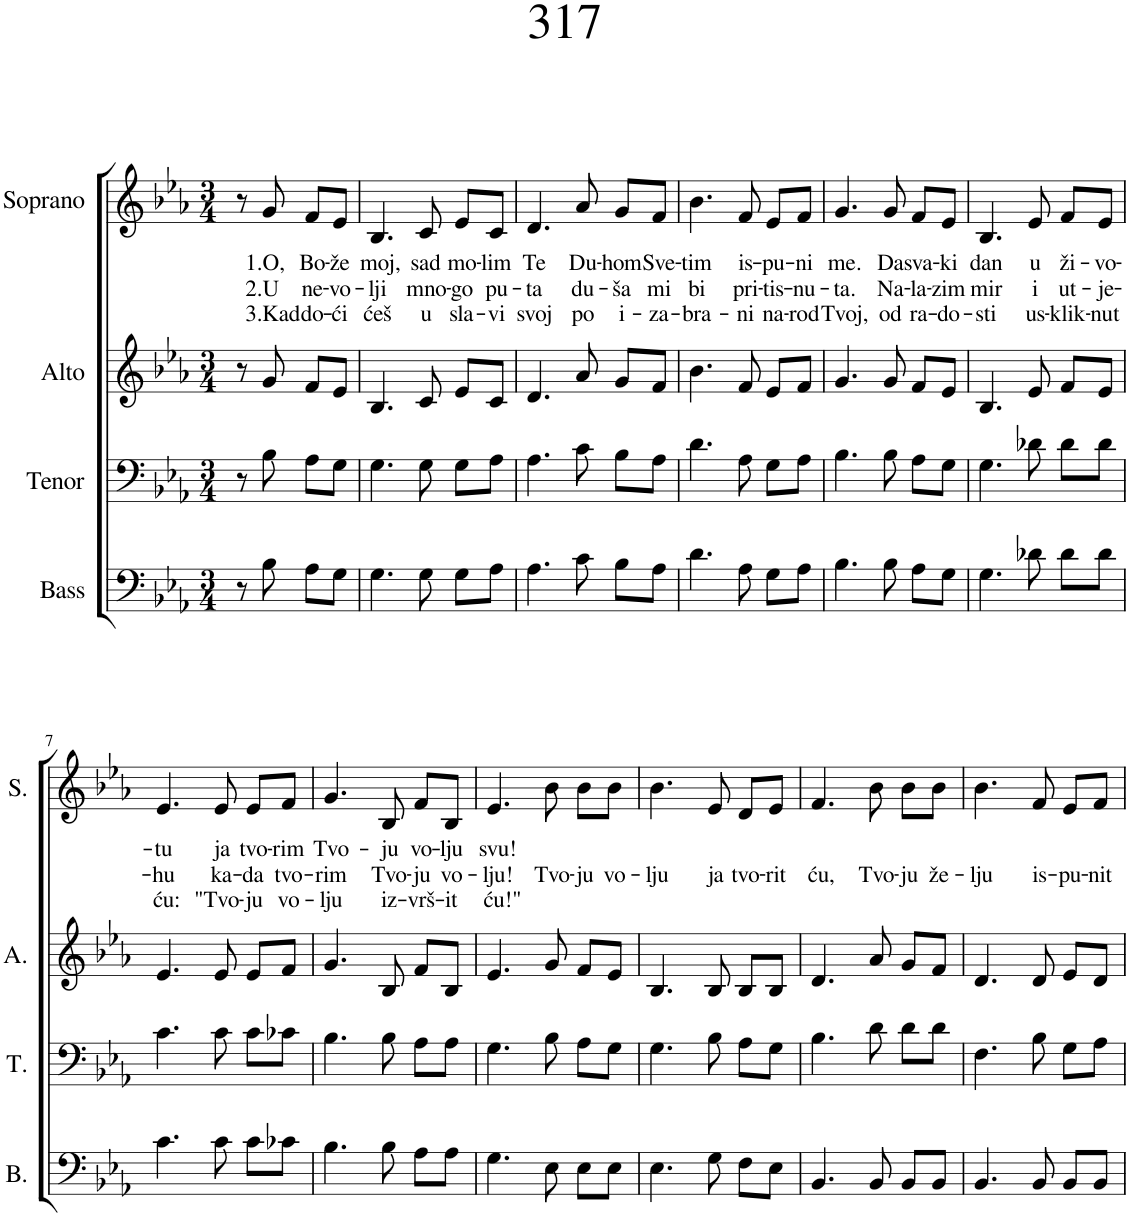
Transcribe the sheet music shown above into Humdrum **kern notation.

**kern	**kern	**kern	**kern	**text	**text	**text
*part4	*part3	*part2	*part1	*part1	*part1	*part1
*staff4	*staff3	*staff2	*staff1	*staff1	*staff1	*staff1
*I"Bass	*I"Tenor	*I"Alto	*I"Soprano	*	*	*
*I'B.	*I'T.	*I'A.	*I'S.	*	*	*
*clefF4	*clefF4	*clefG2	*clefG2	*	*	*
*k[b-e-a-]	*k[b-e-a-]	*k[b-e-a-]	*k[b-e-a-]	*	*	*
*M3/4	*M3/4	*M3/4	*M3/4	*	*	*
=1	=1	=1	=1	=1	=1	=1
8r	8r	8r	8r	.	.	.
!	!	!	!	!LO:LY:b	!LO:LY:b	!LO:LY:b
8B-\	8B-\	8g/	8g/	1.O,	2.U	3.Kad
!	!	!	!	!LO:LY:b	!LO:LY:b	!LO:LY:b
8A-\L	8A-\L	8f/L	8f/L	Bo-	ne-	do-
!	!	!	!	!LO:LY:b	!LO:LY:b	!LO:LY:b
8G\J	8G\J	8e-/J	8e-/J	-že	-vo-	-ći
=2	=2	=2	=2	=2	=2	=2
!	!	!	!	!LO:LY:b	!LO:LY:b	!LO:LY:b
4.G\	4.G\	4.B-/	4.B-/	moj,	-lji	ćeš
!	!	!	!	!LO:LY:b	!LO:LY:b	!LO:LY:b
8G\	8G\	8c/	8c/	sad	mno-	u
!	!	!	!	!LO:LY:b	!LO:LY:b	!LO:LY:b
8G\L	8G\L	8e-/L	8e-/L	mo-	-go	sla-
!	!	!	!	!LO:LY:b	!LO:LY:b	!LO:LY:b
8A-\J	8A-\J	8c/J	8c/J	-lim	pu-	-vi
=3	=3	=3	=3	=3	=3	=3
!	!	!	!	!LO:LY:b	!LO:LY:b	!LO:LY:b
4.A-\	4.A-\	4.d/	4.d/	Te	-ta	svoj
!	!	!	!	!LO:LY:b	!LO:LY:b	!LO:LY:b
8c\	8c\	8a-/	8a-/	Du-	du-	po
!	!	!	!	!LO:LY:b	!LO:LY:b	!LO:LY:b
8B-\L	8B-\L	8g/L	8g/L	-hom	-ša	i-
!	!	!	!	!LO:LY:b	!LO:LY:b	!LO:LY:b
8A-\J	8A-\J	8f/J	8f/J	Sve-	mi	-za-
=4	=4	=4	=4	=4	=4	=4
!	!	!	!	!LO:LY:b	!LO:LY:b	!LO:LY:b
4.d\	4.d\	4.b-\	4.b-\	-tim	bi	-bra-
!	!	!	!	!LO:LY:b	!LO:LY:b	!LO:LY:b
8A-\	8A-\	8f/	8f/	is-	pri-	-ni
!	!	!	!	!LO:LY:b	!LO:LY:b	!LO:LY:b
8G\L	8G\L	8e-/L	8e-/L	-pu-	-tis-	na-
!	!	!	!	!LO:LY:b	!LO:LY:b	!LO:LY:b
8A-\J	8A-\J	8f/J	8f/J	-ni	-nu-	-rod
=5	=5	=5	=5	=5	=5	=5
!	!	!	!	!LO:LY:b	!LO:LY:b	!LO:LY:b
4.B-\	4.B-\	4.g/	4.g/	me.	-ta.	Tvoj,
!	!	!	!	!LO:LY:b	!LO:LY:b	!LO:LY:b
8B-\	8B-\	8g/	8g/	Da	Na-	od
!	!	!	!	!LO:LY:b	!LO:LY:b	!LO:LY:b
8A-\L	8A-\L	8f/L	8f/L	sva-	-la-	ra-
!	!	!	!	!LO:LY:b	!LO:LY:b	!LO:LY:b
8G\J	8G\J	8e-/J	8e-/J	-ki	-zim	-do-
=6	=6	=6	=6	=6	=6	=6
!	!	!	!	!LO:LY:b	!LO:LY:b	!LO:LY:b
4.G\	4.G\	4.B-/	4.B-/	dan	mir	-sti
!	!	!	!	!LO:LY:b	!LO:LY:b	!LO:LY:b
8d-X\	8d-X\	8e-/	8e-/	u	i	us-
!	!	!	!	!LO:LY:b	!LO:LY:b	!LO:LY:b
8d-\L	8d-\L	8f/L	8f/L	ži-	ut-	-klik-
!	!	!	!	!LO:LY:b	!LO:LY:b	!LO:LY:b
8d-\J	8d-\J	8e-/J	8e-/J	-vo-	-je-	-nut
!!LO:LB:g=z
=7	=7	=7	=7	=7	=7	=7
!	!	!	!	!LO:LY:b	!LO:LY:b	!LO:LY:b
4.c\	4.c\	4.e-/	4.e-/	-tu	-hu	ću:
!	!	!	!	!LO:LY:b	!LO:LY:b	!LO:LY:b
8c\	8c\	8e-/	8e-/	ja	ka-	"Tvo-
!	!	!	!	!LO:LY:b	!LO:LY:b	!LO:LY:b
8c\L	8c\L	8e-/L	8e-/L	tvo-	-da	-ju
!	!	!	!	!LO:LY:b	!LO:LY:b	!LO:LY:b
8c-X\J	8c-X\J	8f/J	8f/J	-rim	tvo-	vo-
=8	=8	=8	=8	=8	=8	=8
!	!	!	!	!LO:LY:b	!LO:LY:b	!LO:LY:b
4.B-\	4.B-\	4.g/	4.g/	Tvo-	-rim	-lju
!	!	!	!	!LO:LY:b	!LO:LY:b	!LO:LY:b
8B-\	8B-\	8B-/	8B-/	-ju	Tvo-	iz-
!	!	!	!	!LO:LY:b	!LO:LY:b	!LO:LY:b
8A-\L	8A-\L	8f/L	8f/L	vo-	-ju	-vrš-
!	!	!	!	!LO:LY:b	!LO:LY:b	!LO:LY:b
8A-\J	8A-\J	8B-/J	8B-/J	-lju	vo-	-it
=9	=9	=9	=9	=9	=9	=9
!	!	!	!	!LO:LY:b	!LO:LY:b	!LO:LY:b
4.G\	4.G\	4.e-/	4.e-/	svu!	-lju!	ću!"
!	!	!	!	!	!LO:LY:b	!
8E-\	8B-\	8g/	8b-\	.	Tvo-	.
!	!	!	!	!	!LO:LY:b	!
8E-\L	8A-\L	8f/L	8b-\L	.	-ju	.
!	!	!	!	!	!LO:LY:b	!
8E-\J	8G\J	8e-/J	8b-\J	.	vo-	.
=10	=10	=10	=10	=10	=10	=10
!	!	!	!	!	!LO:LY:b	!
4.E-\	4.G\	4.B-/	4.b-\	.	-lju	.
!	!	!	!	!	!LO:LY:b	!
8G\	8B-\	8B-/	8e-/	.	ja	.
!	!	!	!	!	!LO:LY:b	!
8F\L	8A-\L	8B-/L	8d/L	.	tvo-	.
!	!	!	!	!	!LO:LY:b	!
8E-\J	8G\J	8B-/J	8e-/J	.	-rit	.
=11	=11	=11	=11	=11	=11	=11
!	!	!	!	!	!LO:LY:b	!
4.BB-/	4.B-\	4.d/	4.f/	.	ću,	.
!	!	!	!	!	!LO:LY:b	!
8BB-/	8d\	8a-/	8b-\	.	Tvo-	.
!	!	!	!	!	!LO:LY:b	!
8BB-/L	8d\L	8g/L	8b-\L	.	-ju	.
!	!	!	!	!	!LO:LY:b	!
8BB-/J	8d\J	8f/J	8b-\J	.	že-	.
=12	=12	=12	=12	=12	=12	=12
!	!	!	!	!	!LO:LY:b	!
4.BB-/	4.F\	4.d/	4.b-\	.	-lju	.
!	!	!	!	!	!LO:LY:b	!
8BB-/	8B-\	8d/	8f/	.	is-	.
!	!	!	!	!	!LO:LY:b	!
8BB-/L	8G\L	8e-/L	8e-/L	.	-pu-	.
!	!	!	!	!	!LO:LY:b	!
8BB-/J	8A-\J	8d/J	8f/J	.	-nit	.
=	=	=	=	=	=	=
*-	*-	*-	*-	*-	*-	*-
